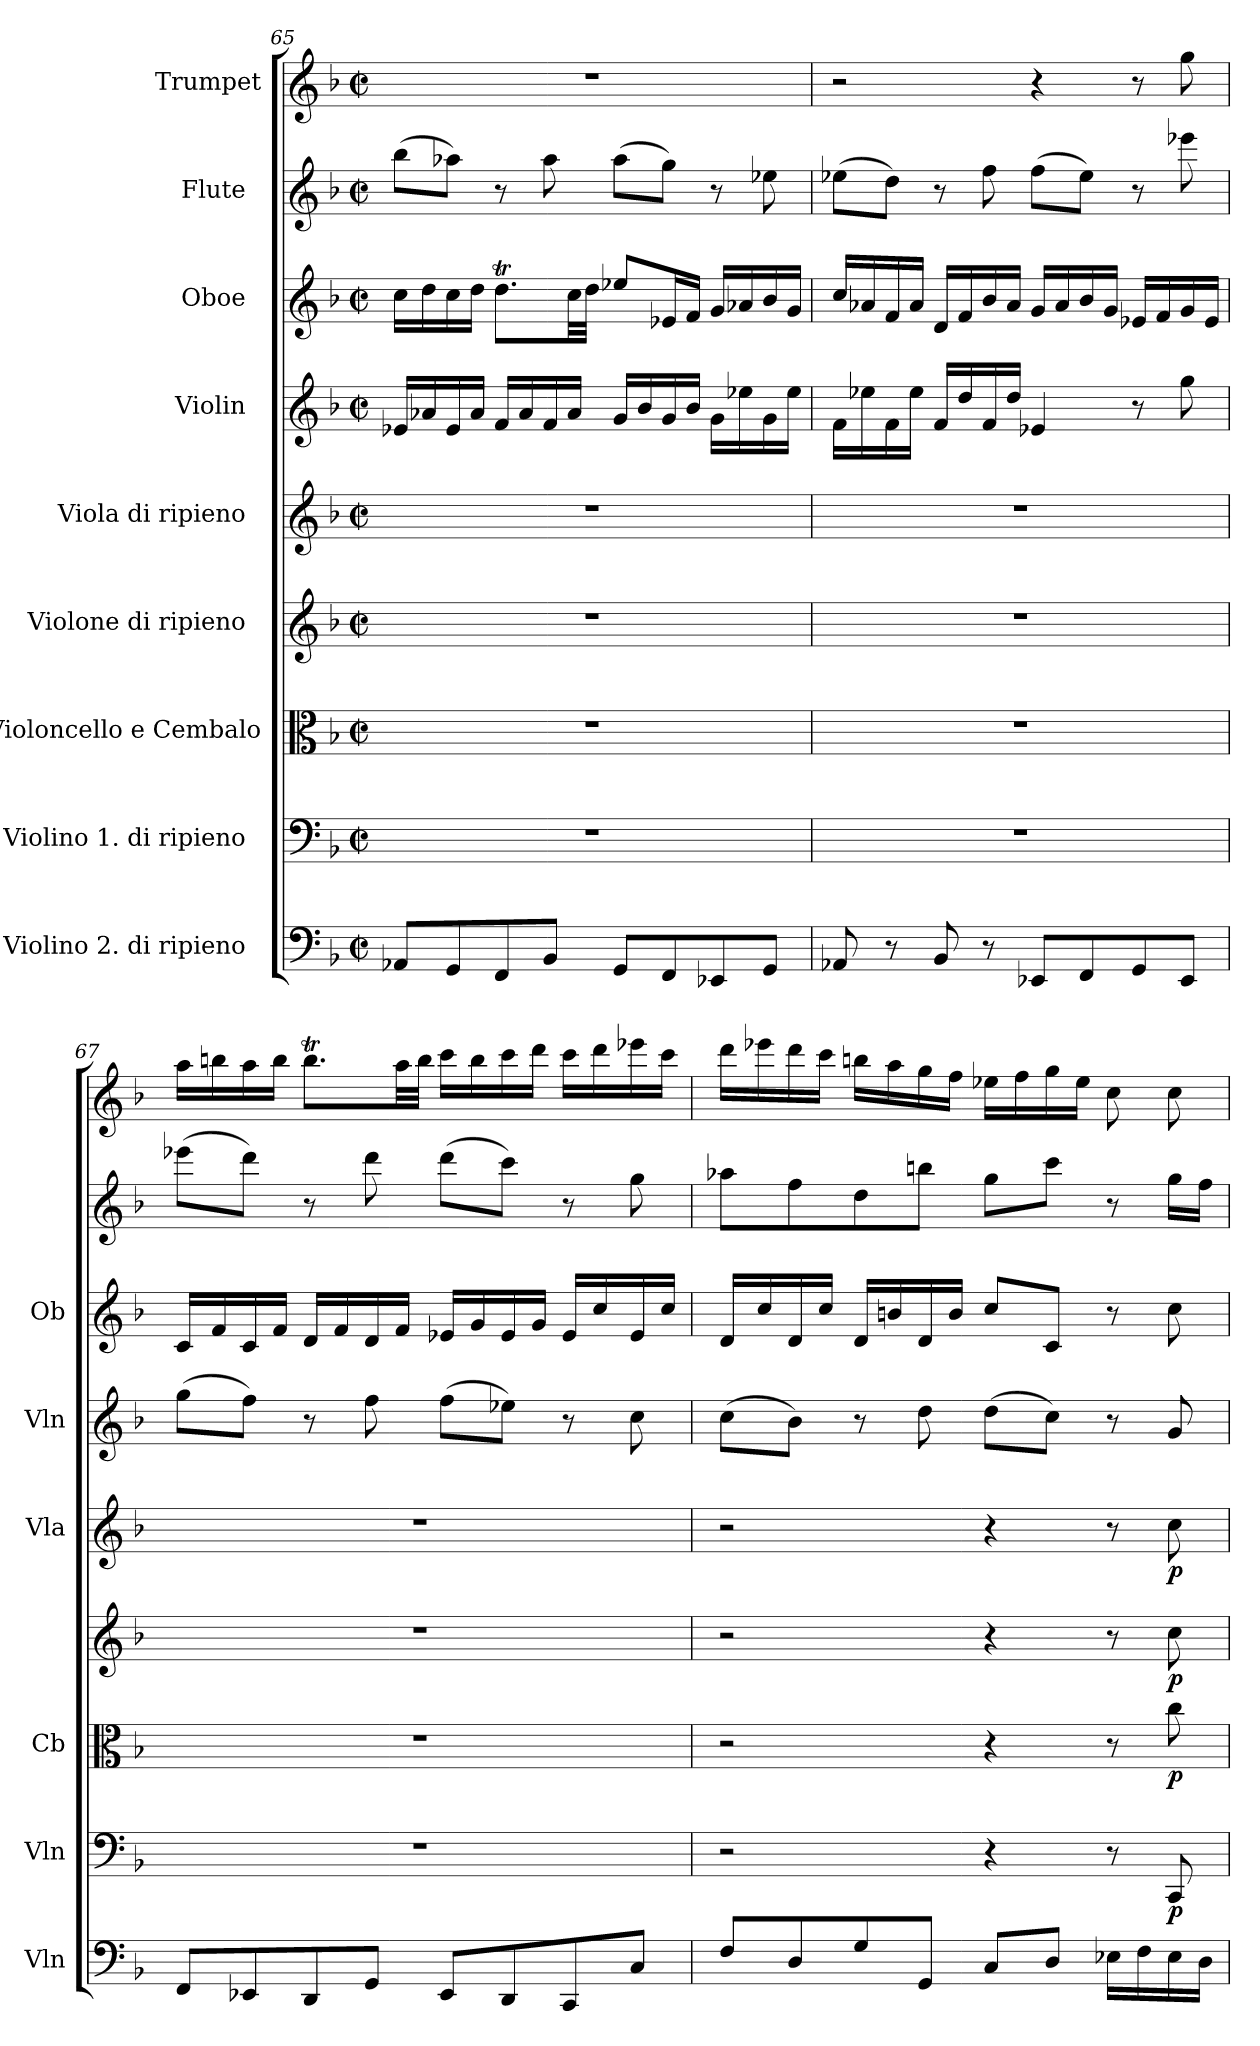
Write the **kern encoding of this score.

**kern	**kern	**dynam	**kern	**dynam	**kern	**dynam	**kern	**dynam	**kern	**kern	**kern	**kern
*part9	*part8	*part8	*part7	*part7	*part6	*part6	*part5	*part5	*part4	*part3	*part2	*part1
*staff9	*staff8	*staff8	*staff7	*staff7	*staff6	*staff6	*staff5	*staff5	*staff4	*staff3	*staff2	*staff1
*I"Violino 2.  di ripieno  	*I"Violino 1.  di ripieno  	*	*I"Violoncello  e Cembalo	*	*I"Violone  di ripieno  	*	*I"Viola  di ripieno    	*	*I"Violin              	*I"Oboe                	*I"Flute               	*I"Trumpet
*I'Vln	*I'Vln	*	*I'Cb	*	*	*	*I'Vla	*	*I'Vln	*I'Ob	*	*
*clefF4	*clefF4	*	*clefC3	*	*clefG2	*	*clefG2	*	*clefG2	*clefG2	*clefG2	*clefG2
*ITrd7c12	*	*	*	*	*	*	*	*	*	*	*	*
*k[b-]	*k[b-]	*	*k[b-]	*	*k[b-]	*	*k[b-]	*	*k[b-]	*k[b-]	*k[b-]	*k[b-]
*F:	*F:	*	*F:	*	*F:	*	*F:	*	*F:	*F:	*F:	*F:
*M2/2	*M2/2	*	*M2/2	*	*M2/2	*	*M2/2	*	*M2/2	*M2/2	*M2/2	*M2/2
*met(c|)	*met(c|)	*	*met(c|)	*	*met(c|)	*	*met(c|)	*	*met(c|)	*met(c|)	*met(c|)	*met(c|)
=65	=65	=65	=65	=65	=65	=65	=65	=65	=65	=65	=65	=65
8AAA-X/L	1r	.	1r	.	1r	.	1r	.	16e-X/LL	16cc\LL	(8bb-\L	1r
.	.	.	.	.	.	.	.	.	16a-X/	16dd\	.	.
8GGG/	.	.	.	.	.	.	.	.	16e-/	16cc\	8aa-X\J)	.
.	.	.	.	.	.	.	.	.	16a-/JJ	16dd\JJ	.	.
8FFF/	.	.	.	.	.	.	.	.	16f/LL	8.ddT\L	8r	.
.	.	.	.	.	.	.	.	.	16a-/	.	.	.
8BBB-/J	.	.	.	.	.	.	.	.	16f/	.	8aa-\	.
.	.	.	.	.	.	.	.	.	16a-/JJ	32cc\LL	.	.
.	.	.	.	.	.	.	.	.	.	32dd\JJJ	.	.
8GGG/L	.	.	.	.	.	.	.	.	16g/LL	8ee-X/L	(8aa-\L	.
.	.	.	.	.	.	.	.	.	16b-/	.	.	.
8FFF/	.	.	.	.	.	.	.	.	16g/	16e-X/L	8gg\J)	.
.	.	.	.	.	.	.	.	.	16b-/JJ	16f/JJ	.	.
8EEE-X/	.	.	.	.	.	.	.	.	16g\LL	16g/LL	8r	.
.	.	.	.	.	.	.	.	.	16ee-X\	16a-X/	.	.
8GGG/J	.	.	.	.	.	.	.	.	16g\	16b-/	8ee-X\	.
.	.	.	.	.	.	.	.	.	16ee-\JJ	16g/JJ	.	.
=66	=66	=66	=66	=66	=66	=66	=66	=66	=66	=66	=66	=66
8AAA-X/	1r	.	1r	.	1r	.	1r	.	16f\LL	16cc/LL	(8ee-X\L	2r
.	.	.	.	.	.	.	.	.	16ee-X\	16a-X/	.	.
8r	.	.	.	.	.	.	.	.	16f\	16f/	8dd\J)	.
.	.	.	.	.	.	.	.	.	16ee-\JJ	16a-/JJ	.	.
8BBB-/	.	.	.	.	.	.	.	.	16f/LL	16d/LL	8r	.
.	.	.	.	.	.	.	.	.	16dd/	16f/	.	.
8r	.	.	.	.	.	.	.	.	16f/	16b-/	8ff\	.
.	.	.	.	.	.	.	.	.	16dd/JJ	16a-/JJ	.	.
8EEE-X/L	.	.	.	.	.	.	.	.	4e-X/	16g/LL	(8ff\L	4r
.	.	.	.	.	.	.	.	.	.	16a-/	.	.
8FFF/	.	.	.	.	.	.	.	.	.	16b-/	8ee-\J)	.
.	.	.	.	.	.	.	.	.	.	16g/JJ	.	.
8GGG/	.	.	.	.	.	.	.	.	8r	16e-X/LL	8r	8r
.	.	.	.	.	.	.	.	.	.	16f/	.	.
8EEE-/J	.	.	.	.	.	.	.	.	8gg\	16g/	8eee-X\	8gg\
.	.	.	.	.	.	.	.	.	.	16e-/JJ	.	.
=67	=67	=67	=67	=67	=67	=67	=67	=67	=67	=67	=67	=67
8FFF/L	1r	.	1r	.	1r	.	1r	.	(8gg\L	16c/LL	(8eee-X\L	16aa\LL
.	.	.	.	.	.	.	.	.	.	16f/	.	16bbn\
8EEE-X/	.	.	.	.	.	.	.	.	8ff\J)	16c/	8ddd\J)	16aa\
.	.	.	.	.	.	.	.	.	.	16f/JJ	.	16bb\JJ
8DDD/	.	.	.	.	.	.	.	.	8r	16d/LL	8r	8.bbt\L
.	.	.	.	.	.	.	.	.	.	16f/	.	.
8GGG/J	.	.	.	.	.	.	.	.	8ff\	16d/	8ddd\	.
.	.	.	.	.	.	.	.	.	.	16f/JJ	.	32aa\LL
.	.	.	.	.	.	.	.	.	.	.	.	32bb\JJJ
8EEE-/L	.	.	.	.	.	.	.	.	(8ff\L	16e-X/LL	(8ddd\L	16ccc\LL
.	.	.	.	.	.	.	.	.	.	16g/	.	16bb\
8DDD/	.	.	.	.	.	.	.	.	8ee-X\J)	16e-/	8ccc\J)	16ccc\
.	.	.	.	.	.	.	.	.	.	16g/JJ	.	16ddd\JJ
8CCC/	.	.	.	.	.	.	.	.	8r	16e-/LL	8r	16ccc\LL
.	.	.	.	.	.	.	.	.	.	16cc/	.	16ddd\
8CC/J	.	.	.	.	.	.	.	.	8cc\	16e-/	8gg\	16eee-X\
.	.	.	.	.	.	.	.	.	.	16cc/JJ	.	16ccc\JJ
=68	=68	=68	=68	=68	=68	=68	=68	=68	=68	=68	=68	=68
8FF/L	2r	.	2r	.	2r	.	2r	.	(8cc\L	16d/LL	8aa-X\L	16ddd\LL
.	.	.	.	.	.	.	.	.	.	16cc/	.	16eee-X\
8DD/	.	.	.	.	.	.	.	.	8b-\J)	16d/	8ff\	16ddd\
.	.	.	.	.	.	.	.	.	.	16cc/JJ	.	16ccc\JJ
8GG/	.	.	.	.	.	.	.	.	8r	16d/LL	8dd\	16bbn\LL
.	.	.	.	.	.	.	.	.	.	16bn/	.	16aa\
8GGG/J	.	.	.	.	.	.	.	.	8dd\	16d/	8bbn\J	16gg\
.	.	.	.	.	.	.	.	.	.	16b/JJ	.	16ff\JJ
8CC/L	4r	.	4r	.	4r	.	4r	.	(8dd\L	8cc/L	8gg\L	16ee-X\LL
.	.	.	.	.	.	.	.	.	.	.	.	16ff\
8DD/J	.	.	.	.	.	.	.	.	8cc\J)	8c/J	8ccc\J	16gg\
.	.	.	.	.	.	.	.	.	.	.	.	16ee-\JJ
16EE-X\LL	8r	.	8r	.	8r	.	8r	.	8r	8r	8r	8cc\
16FF\	.	.	.	.	.	.	.	.	.	.	.	.
!	!	!LO:DY:b	!	!LO:DY:b	!	!LO:DY:b	!	!LO:DY:b	!	!	!	!
16EE-\	8CC/	p	8cc\	p	8cc\	p	8cc\	p	8g/	8cc\	16gg\LL	8cc\
16DD\JJ	.	.	.	.	.	.	.	.	.	.	16ff\JJ	.
=	=	=	=	=	=	=	=	=	=	=	=	=
*-	*-	*-	*-	*-	*-	*-	*-	*-	*-	*-	*-	*-
